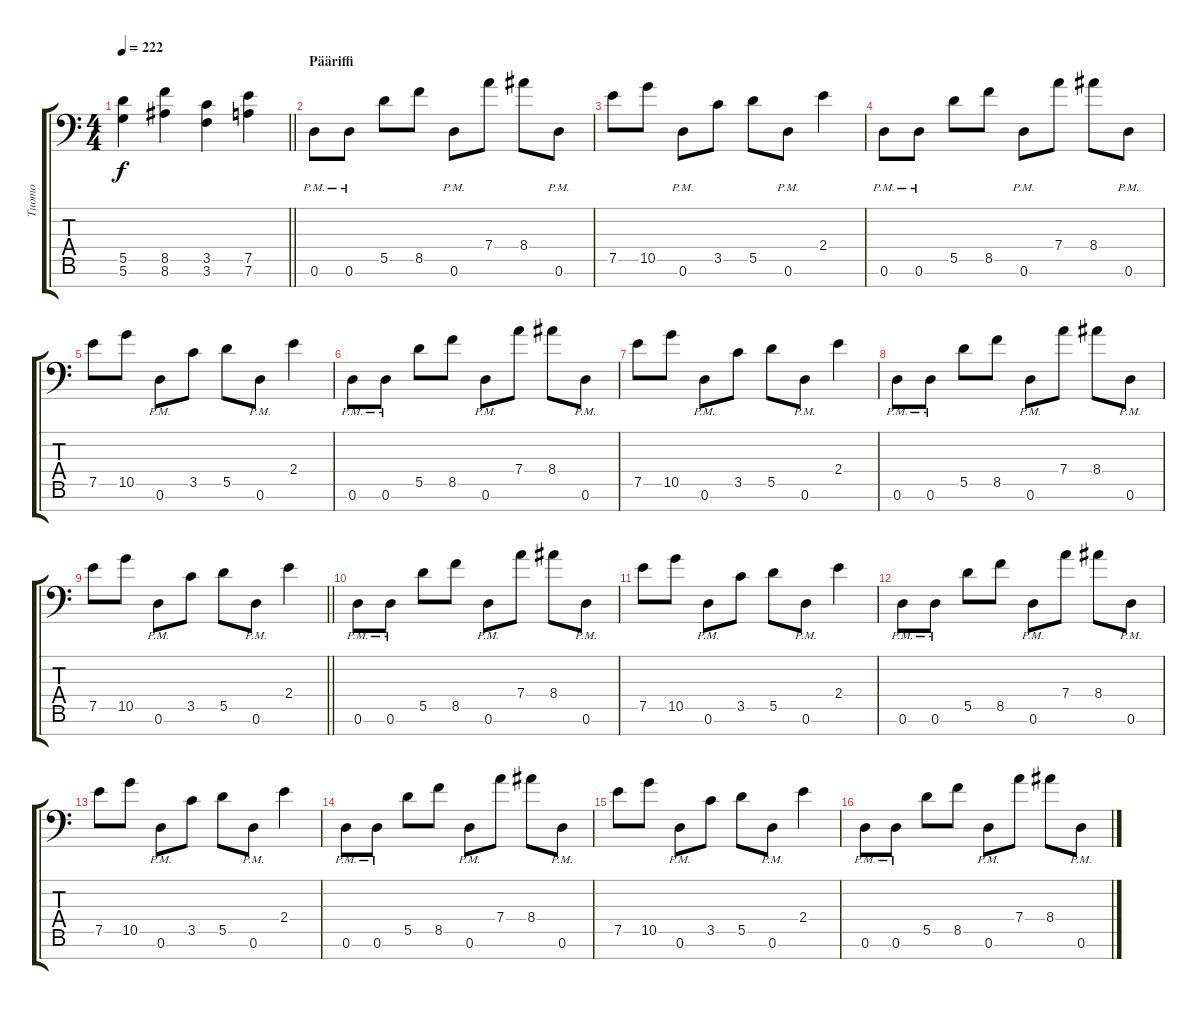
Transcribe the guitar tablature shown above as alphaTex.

\track ("Tuomo" "Tuomo") {instrument distortionguitar}
\staff {score tabs}
\tuning (E4 B3 G3 D3 A2 D2 A1) {hide}
\ts (4 4)
\section ("" "")
\tempo 222
\clef f4
\barLineRight lightlight
\ks c
(5.5 5.6).4{dy f instrument distortionguitar} (8.5 8.6).4 (3.5 3.6).4 (7.5 7.6).4 |
\section ("" "Pääriffi")
0.6{pm}.8 0.6{pm}.8 5.5.8 8.5.8 0.6{pm}.8 7.4.8 8.4.8 0.6{pm}.8 |
7.5.8 10.5.8 0.6{pm}.8 3.5.8 5.5.8 0.6{pm}.8 2.4.4 |
0.6{pm}.8 0.6{pm}.8 5.5.8 8.5.8 0.6{pm}.8 7.4.8 8.4.8 0.6{pm}.8 |
7.5.8 10.5.8 0.6{pm}.8 3.5.8 5.5.8 0.6{pm}.8 2.4.4 |
0.6{pm}.8 0.6{pm}.8 5.5.8 8.5.8 0.6{pm}.8 7.4.8 8.4.8 0.6{pm}.8 |
7.5.8 10.5.8 0.6{pm}.8 3.5.8 5.5.8 0.6{pm}.8 2.4.4 |
0.6{pm}.8 0.6{pm}.8 5.5.8 8.5.8 0.6{pm}.8 7.4.8 8.4.8 0.6{pm}.8 |
\barLineRight lightlight
7.5.8 10.5.8 0.6{pm}.8 3.5.8 5.5.8 0.6{pm}.8 2.4.4 |
0.6{pm}.8 0.6{pm}.8 5.5.8 8.5.8 0.6{pm}.8 7.4.8 8.4.8 0.6{pm}.8 |
7.5.8 10.5.8 0.6{pm}.8 3.5.8 5.5.8 0.6{pm}.8 2.4.4 |
0.6{pm}.8 0.6{pm}.8 5.5.8 8.5.8 0.6{pm}.8 7.4.8 8.4.8 0.6{pm}.8 |
7.5.8 10.5.8 0.6{pm}.8 3.5.8 5.5.8 0.6{pm}.8 2.4.4 |
0.6{pm}.8 0.6{pm}.8 5.5.8 8.5.8 0.6{pm}.8 7.4.8 8.4.8 0.6{pm}.8 |
7.5.8 10.5.8 0.6{pm}.8 3.5.8 5.5.8 0.6{pm}.8 2.4.4 |
0.6{pm}.8 0.6{pm}.8 5.5.8 8.5.8 0.6{pm}.8 7.4.8 8.4.8 0.6{pm}.8
